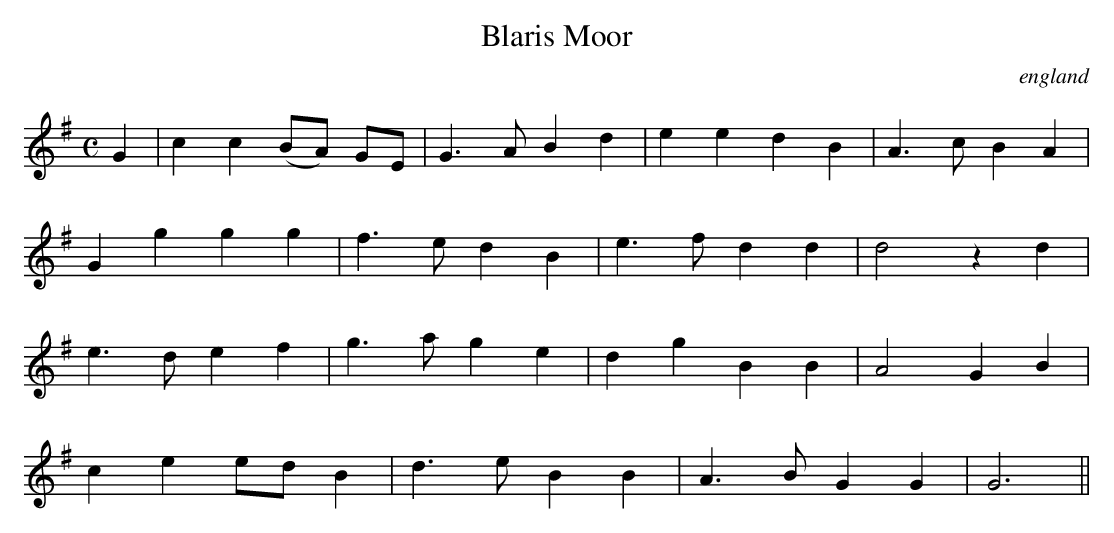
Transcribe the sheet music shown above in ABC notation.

X:1
T:Blaris Moor
O:england
M:C
K:G
L:1/4
G|c c (B/A/) G/E/|G>A B d|e e d B|A>c B A|
G g g g|f>e d B|e>f d d|d2 z d|
e>d e f|g>a g e|d g B B|A2 G B|
c e e/d/ B|d>e B B|A>B G G| G3||
